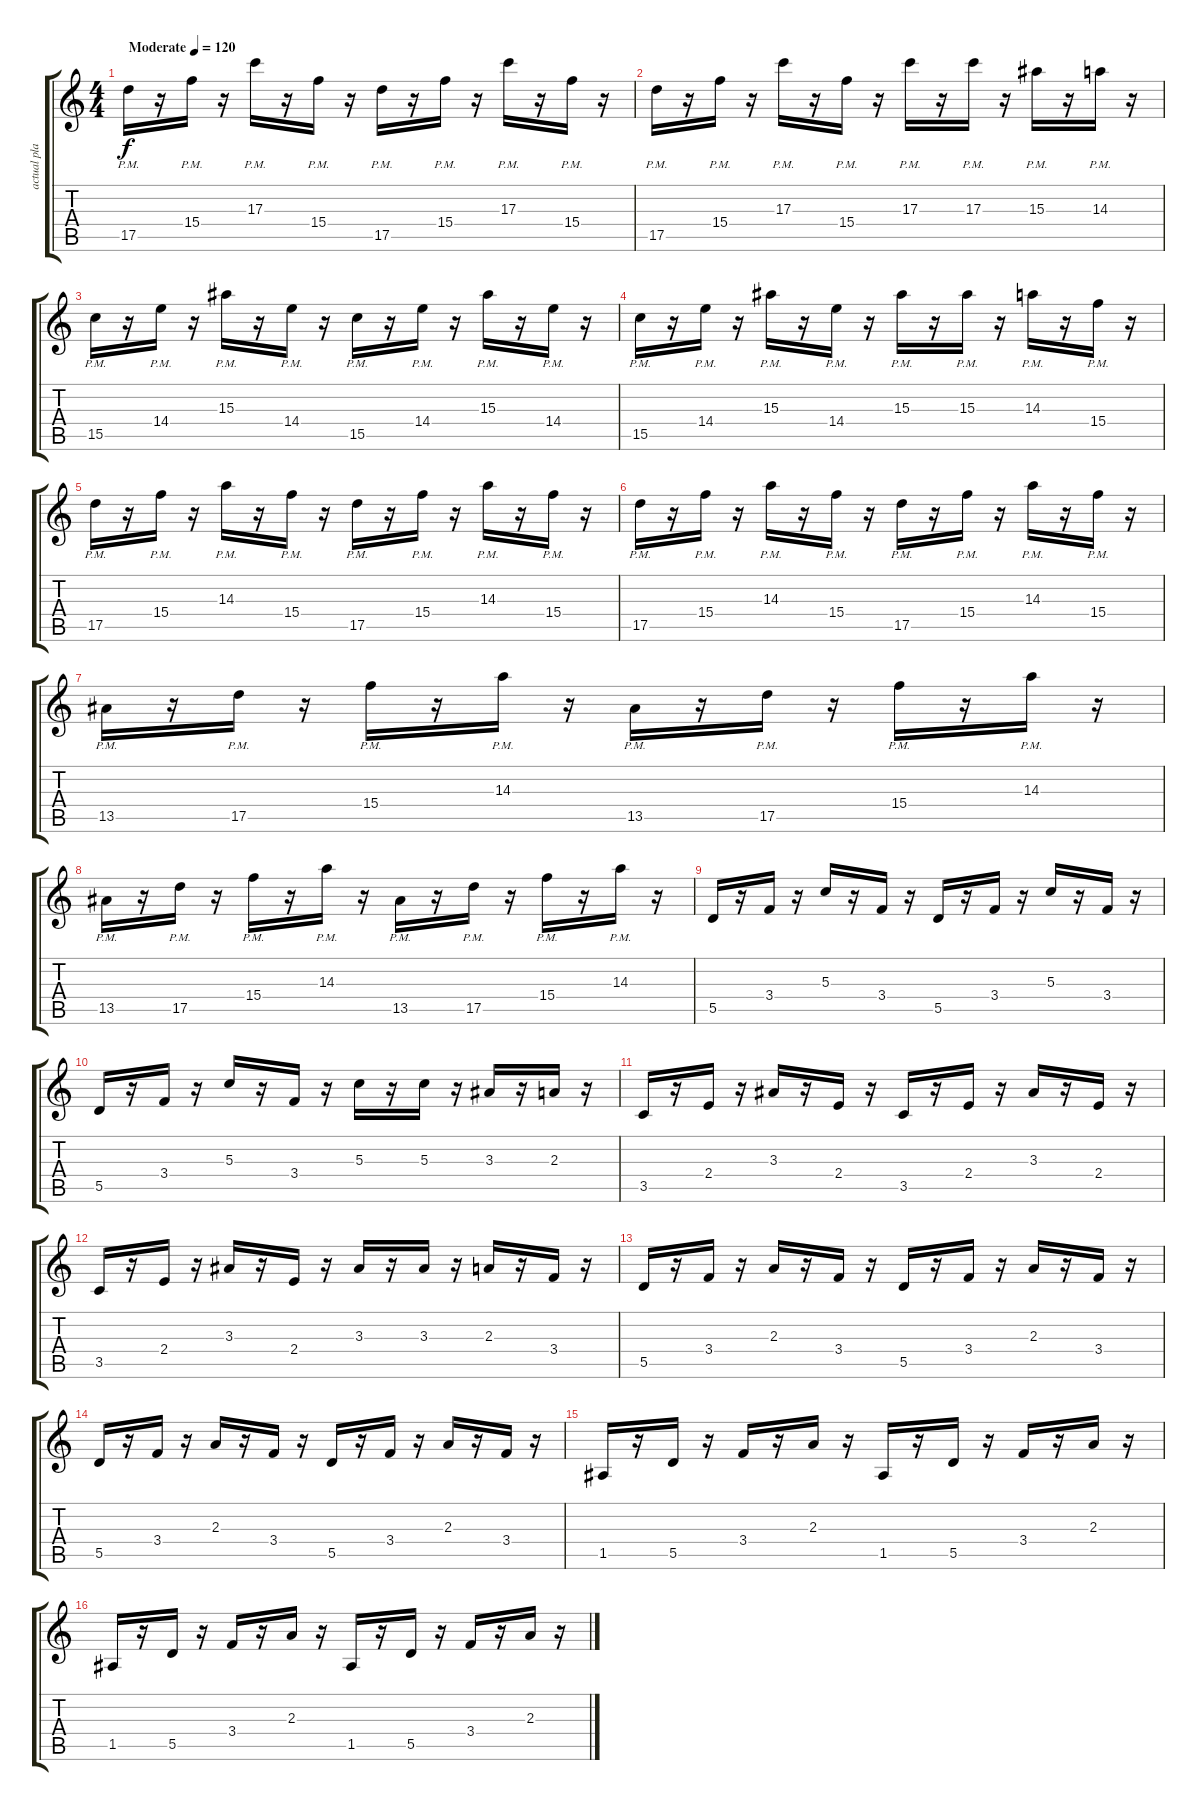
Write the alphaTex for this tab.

\track ("actual playing" "actual pla") {instrument acousticguitarsteel}
\staff {score tabs}
\tuning (E4 C4 G3 D3 A2 E2) {hide}
\ts (4 4)
\tempo (120 "Moderate")
\clef g2
\ks c
17.5{pm}.16{dy f instrument acousticguitarsteel} r.16 15.4{pm}.16 r.16 17.3{pm}.16 r.16 15.4{pm}.16 r.16 17.5{pm}.16 r.16 15.4{pm}.16 r.16 17.3{pm}.16 r.16 15.4{pm}.16 r.16 |
17.5{pm}.16 r.16 15.4{pm}.16 r.16 17.3{pm}.16 r.16 15.4{pm}.16 r.16 17.3{pm}.16 r.16 17.3{pm}.16 r.16 15.3{pm}.16 r.16 14.3{pm}.16 r.16 |
15.5{pm}.16 r.16 14.4{pm}.16 r.16 15.3{pm}.16 r.16 14.4{pm}.16 r.16 15.5{pm}.16 r.16 14.4{pm}.16 r.16 15.3{pm}.16 r.16 14.4{pm}.16 r.16 |
15.5{pm}.16 r.16 14.4{pm}.16 r.16 15.3{pm}.16 r.16 14.4{pm}.16 r.16 15.3{pm}.16 r.16 15.3{pm}.16 r.16 14.3{pm}.16 r.16 15.4{pm}.16 r.16 |
17.5{pm}.16 r.16 15.4{pm}.16 r.16 14.3{pm}.16 r.16 15.4{pm}.16 r.16 17.5{pm}.16 r.16 15.4{pm}.16 r.16 14.3{pm}.16 r.16 15.4{pm}.16 r.16 |
17.5{pm}.16 r.16 15.4{pm}.16 r.16 14.3{pm}.16 r.16 15.4{pm}.16 r.16 17.5{pm}.16 r.16 15.4{pm}.16 r.16 14.3{pm}.16 r.16 15.4{pm}.16 r.16 |
13.5{pm}.16 r.16 17.5{pm}.16 r.16 15.4{pm}.16 r.16 14.3{pm}.16 r.16 13.5{pm}.16 r.16 17.5{pm}.16 r.16 15.4{pm}.16 r.16 14.3{pm}.16 r.16 |
13.5{pm}.16 r.16 17.5{pm}.16 r.16 15.4{pm}.16 r.16 14.3{pm}.16 r.16 13.5{pm}.16 r.16 17.5{pm}.16 r.16 15.4{pm}.16 r.16 14.3{pm}.16 r.16 |
5.5.16 r.16 3.4.16 r.16 5.3.16 r.16 3.4.16 r.16 5.5.16 r.16 3.4.16 r.16 5.3.16 r.16 3.4.16 r.16 |
5.5.16 r.16 3.4.16 r.16 5.3.16 r.16 3.4.16 r.16 5.3.16 r.16 5.3.16 r.16 3.3.16 r.16 2.3.16 r.16 |
3.5.16 r.16 2.4.16 r.16 3.3.16 r.16 2.4.16 r.16 3.5.16 r.16 2.4.16 r.16 3.3.16 r.16 2.4.16 r.16 |
3.5.16 r.16 2.4.16 r.16 3.3.16 r.16 2.4.16 r.16 3.3.16 r.16 3.3.16 r.16 2.3.16 r.16 3.4.16 r.16 |
5.5.16 r.16 3.4.16 r.16 2.3.16 r.16 3.4.16 r.16 5.5.16 r.16 3.4.16 r.16 2.3.16 r.16 3.4.16 r.16 |
5.5.16 r.16 3.4.16 r.16 2.3.16 r.16 3.4.16 r.16 5.5.16 r.16 3.4.16 r.16 2.3.16 r.16 3.4.16 r.16 |
1.5.16 r.16 5.5.16 r.16 3.4.16 r.16 2.3.16 r.16 1.5.16 r.16 5.5.16 r.16 3.4.16 r.16 2.3.16 r.16 |
1.5.16 r.16 5.5.16 r.16 3.4.16 r.16 2.3.16 r.16 1.5.16 r.16 5.5.16 r.16 3.4.16 r.16 2.3.16 r.16
